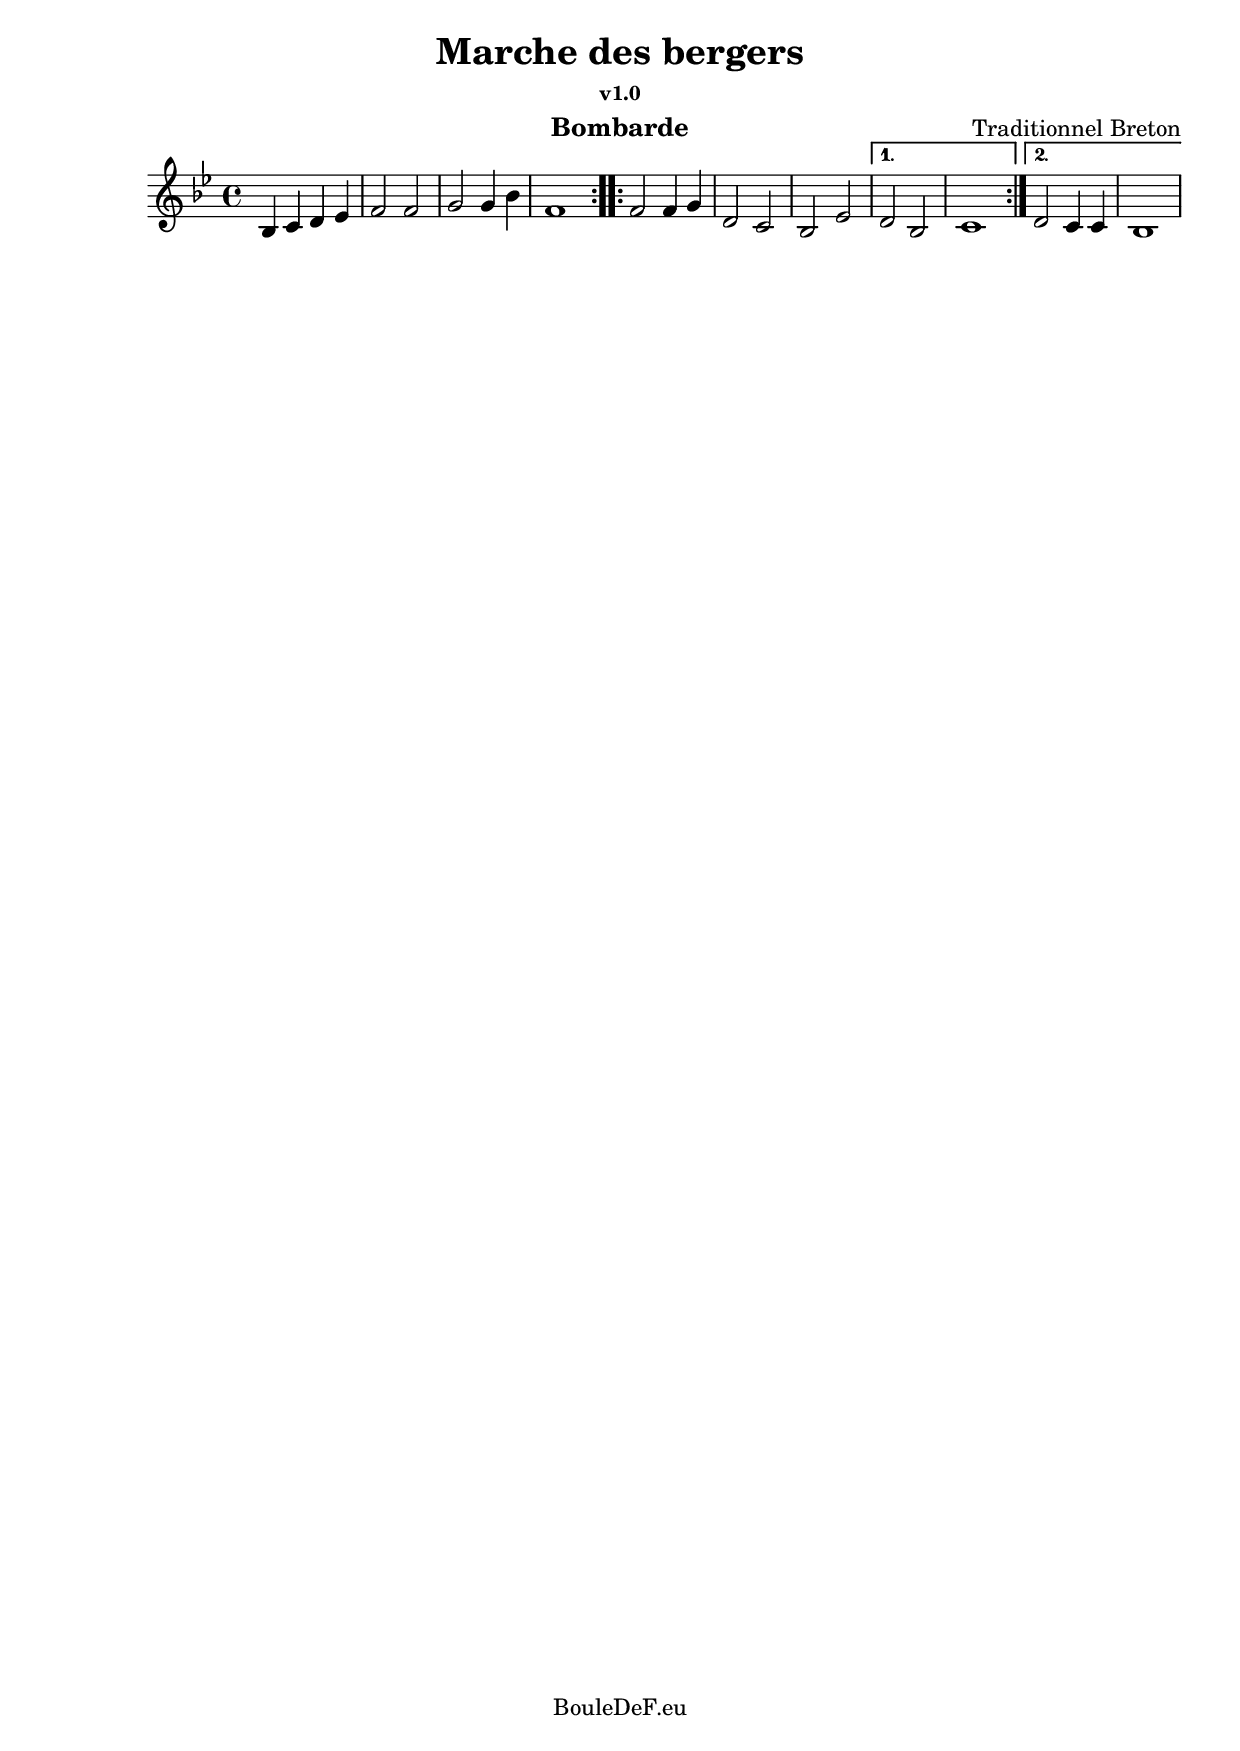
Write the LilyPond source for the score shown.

\version "2.14.2"
\include "italiano.ly"

\header {
	title = "Marche des bergers"
	subsubtitle = "v1.0"
	composer = "Traditionnel Breton"
	instrument = "Bombarde"
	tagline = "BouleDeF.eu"
}

\score {
	\new Staff \relative sib {
		\clef "treble"
		\key sib \major
		\time 4/4

		\repeat volta 2 {
			sib4 do re mib
			| fa2 fa
			| sol sol4 sib
			| fa1
		}
		\repeat volta 2 {
			fa2 fa4 sol
			| re2 do
			| sib mib
		}
		\alternative {
			{| re2 sib | do1}
			{| re2 do4 do | sib1}
		}
	}
}
